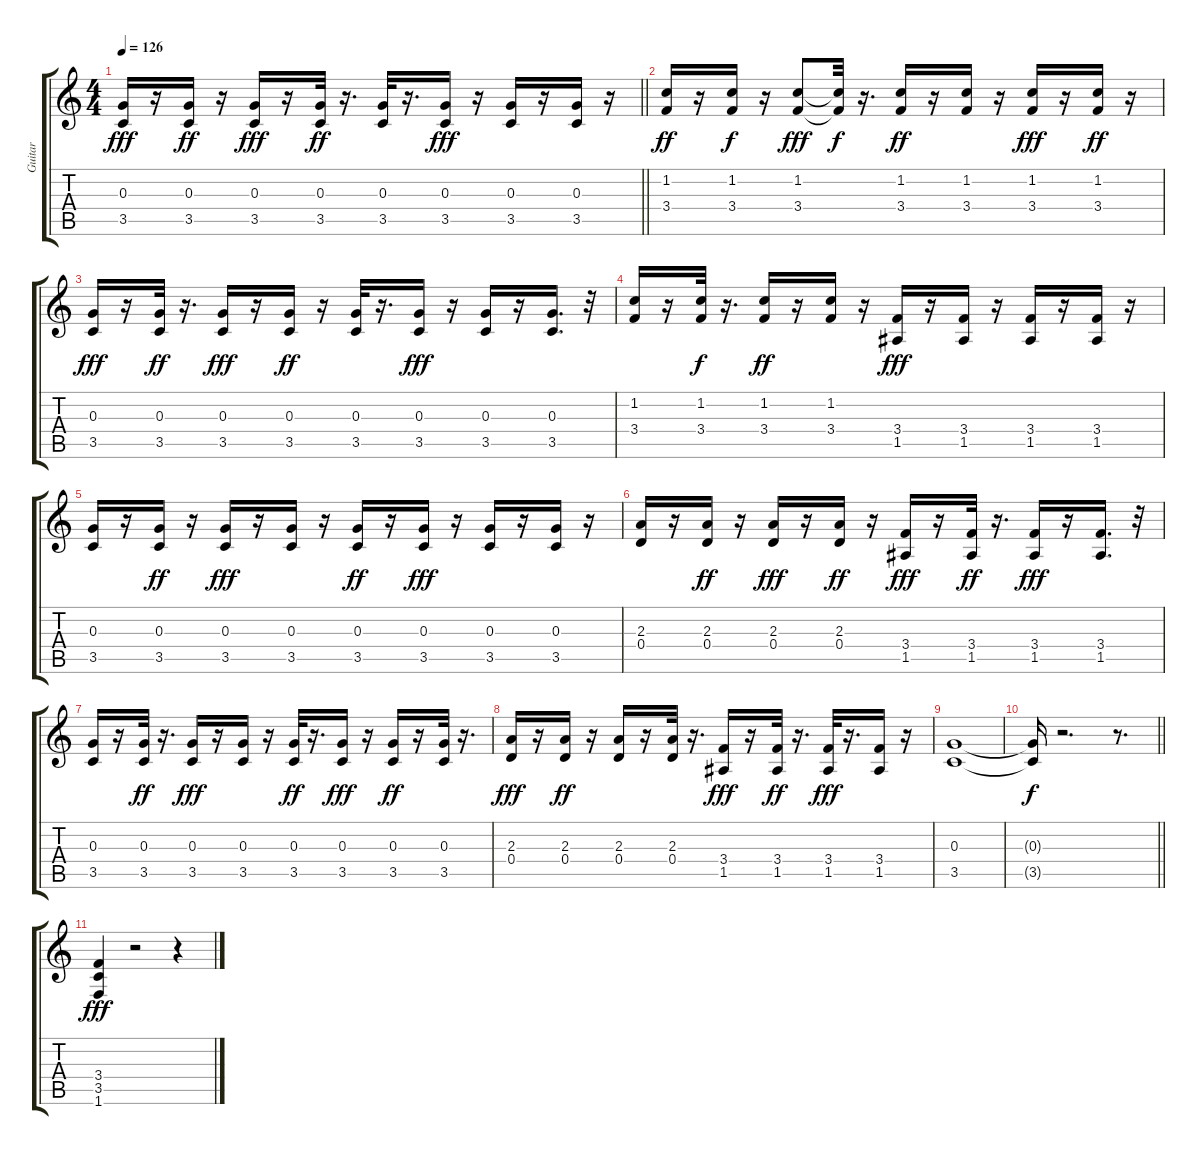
\track ("Guitar        " "Guitar    ") {instrument electricguitarmuted}
\staff {score tabs}
\tuning (E4 B3 G3 D3 A2 E2) {hide}
\ts (4 4)
\tempo 126
\clef g2
\barLineRight lightlight
\ks c
(0.3 3.5).16{dy fff} r.16 (0.3 3.5).16{dy ff} r.16 (0.3 3.5).16{dy fff} r.16 (0.3 3.5).32{dy ff} r.16{d} (0.3 3.5).32 r.16{d} (0.3 3.5).16{dy fff} r.16 (0.3 3.5).16 r.16 (0.3 3.5).16 r.16 |
(1.2 3.4).16{dy ff} r.16 (1.2 3.4).16{dy f} r.16 (1.2 3.4).8{dy fff} (1.2{t} 3.4{t}).32{dy f} r.16{d} (1.2 3.4).16{dy ff} r.16 (1.2 3.4).16 r.16 (1.2 3.4).16{dy fff} r.16 (1.2 3.4).16{dy ff} r.16 |
(0.3 3.5).16{dy fff} r.16 (0.3 3.5).32{dy ff} r.16{d} (0.3 3.5).16{dy fff} r.16 (0.3 3.5).16{dy ff} r.16 (0.3 3.5).32 r.16{d} (0.3 3.5).16{dy fff} r.16 (0.3 3.5).16 r.16 (0.3 3.5).16{d} r.32 |
(1.2 3.4).16 r.16 (1.2 3.4).32{dy f} r.16{d} (1.2 3.4).16{dy ff} r.16 (1.2 3.4).16 r.16 (3.4 1.5).16{dy fff} r.16 (3.4 1.5).16 r.16 (3.4 1.5).16 r.16 (3.4 1.5).16 r.16 |
(0.3 3.5).16 r.16 (0.3 3.5).16{dy ff} r.16 (0.3 3.5).16{dy fff} r.16 (0.3 3.5).16 r.16 (0.3 3.5).16{dy ff} r.16 (0.3 3.5).16{dy fff} r.16 (0.3 3.5).16 r.16 (0.3 3.5).16 r.16 |
(2.3 0.4).16 r.16 (2.3 0.4).16{dy ff} r.16 (2.3 0.4).16{dy fff} r.16 (2.3 0.4).16{dy ff} r.16 (3.4 1.5).16{dy fff} r.16 (3.4 1.5).32{dy ff} r.16{d} (3.4 1.5).16{dy fff} r.16 (3.4 1.5).16{d} r.32 |
(0.3 3.5).16 r.16 (0.3 3.5).32{dy ff} r.16{d} (0.3 3.5).16{dy fff} r.16 (0.3 3.5).16 r.16 (0.3 3.5).32{dy ff} r.16{d} (0.3 3.5).16{dy fff} r.16 (0.3 3.5).16{dy ff} r.16 (0.3 3.5).32 r.16{d} |
(2.3 0.4).16{dy fff} r.16 (2.3 0.4).16{dy ff} r.16 (2.3 0.4).16 r.16 (2.3 0.4).32 r.16{d} (3.4 1.5).16{dy fff} r.16 (3.4 1.5).32{dy ff} r.16{d} (3.4 1.5).32{dy fff} r.16{d} (3.4 1.5).16 r.16 |
(0.3 3.5).1 |
\barLineRight lightlight
(0.3{t} 3.5{t}).16{dy f} r.2{d} r.8{d} |
(3.4 3.5 1.6).4{dy fff} r.2 r.4
